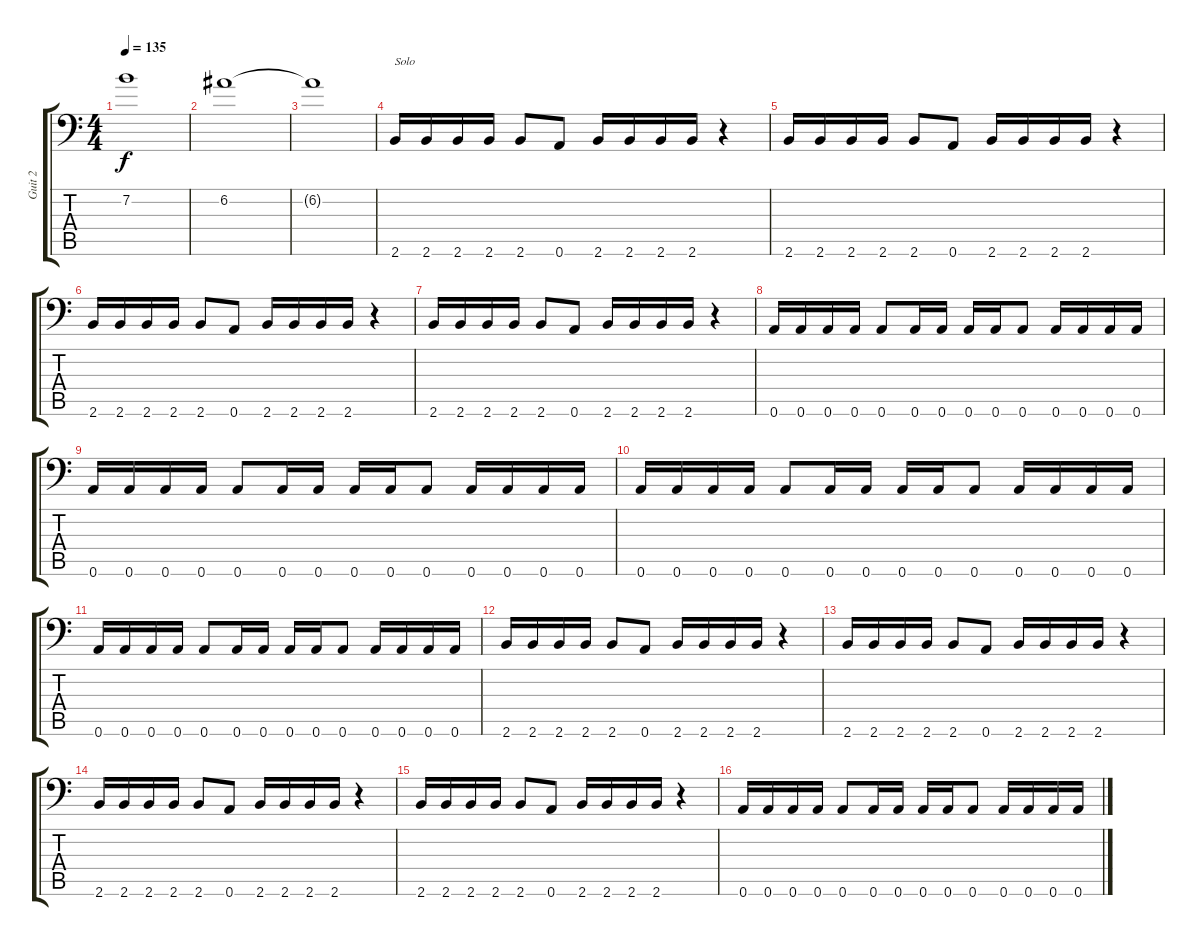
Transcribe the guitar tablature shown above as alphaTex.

\track ("Guit 2" "Guit 2") {instrument distortionguitar}
\staff {score tabs}
\tuning (A3 E3 C3 G2 D2 A1) {hide}
\ts (4 4)
\tempo 135
\clef f4
\ks c
7.2.1{dy f} |
6.2.1 |
6.2{t}.1 |
2.6.16{txt "Solo"} 2.6.16 2.6.16 2.6.16 2.6.8 0.6.8 2.6.16 2.6.16 2.6.16 2.6.16 r.4 |
2.6.16 2.6.16 2.6.16 2.6.16 2.6.8 0.6.8 2.6.16 2.6.16 2.6.16 2.6.16 r.4 |
2.6.16 2.6.16 2.6.16 2.6.16 2.6.8 0.6.8 2.6.16 2.6.16 2.6.16 2.6.16 r.4 |
2.6.16 2.6.16 2.6.16 2.6.16 2.6.8 0.6.8 2.6.16 2.6.16 2.6.16 2.6.16 r.4 |
0.6.16 0.6.16 0.6.16 0.6.16 0.6.8 0.6.16 0.6.16 0.6.16 0.6.16 0.6.8 0.6.16 0.6.16 0.6.16 0.6.16 |
0.6.16 0.6.16 0.6.16 0.6.16 0.6.8 0.6.16 0.6.16 0.6.16 0.6.16 0.6.8 0.6.16 0.6.16 0.6.16 0.6.16 |
0.6.16 0.6.16 0.6.16 0.6.16 0.6.8 0.6.16 0.6.16 0.6.16 0.6.16 0.6.8 0.6.16 0.6.16 0.6.16 0.6.16 |
0.6.16 0.6.16 0.6.16 0.6.16 0.6.8 0.6.16 0.6.16 0.6.16 0.6.16 0.6.8 0.6.16 0.6.16 0.6.16 0.6.16 |
2.6.16 2.6.16 2.6.16 2.6.16 2.6.8 0.6.8 2.6.16 2.6.16 2.6.16 2.6.16 r.4 |
2.6.16 2.6.16 2.6.16 2.6.16 2.6.8 0.6.8 2.6.16 2.6.16 2.6.16 2.6.16 r.4 |
2.6.16 2.6.16 2.6.16 2.6.16 2.6.8 0.6.8 2.6.16 2.6.16 2.6.16 2.6.16 r.4 |
2.6.16 2.6.16 2.6.16 2.6.16 2.6.8 0.6.8 2.6.16 2.6.16 2.6.16 2.6.16 r.4 |
0.6.16 0.6.16 0.6.16 0.6.16 0.6.8 0.6.16 0.6.16 0.6.16 0.6.16 0.6.8 0.6.16 0.6.16 0.6.16 0.6.16
